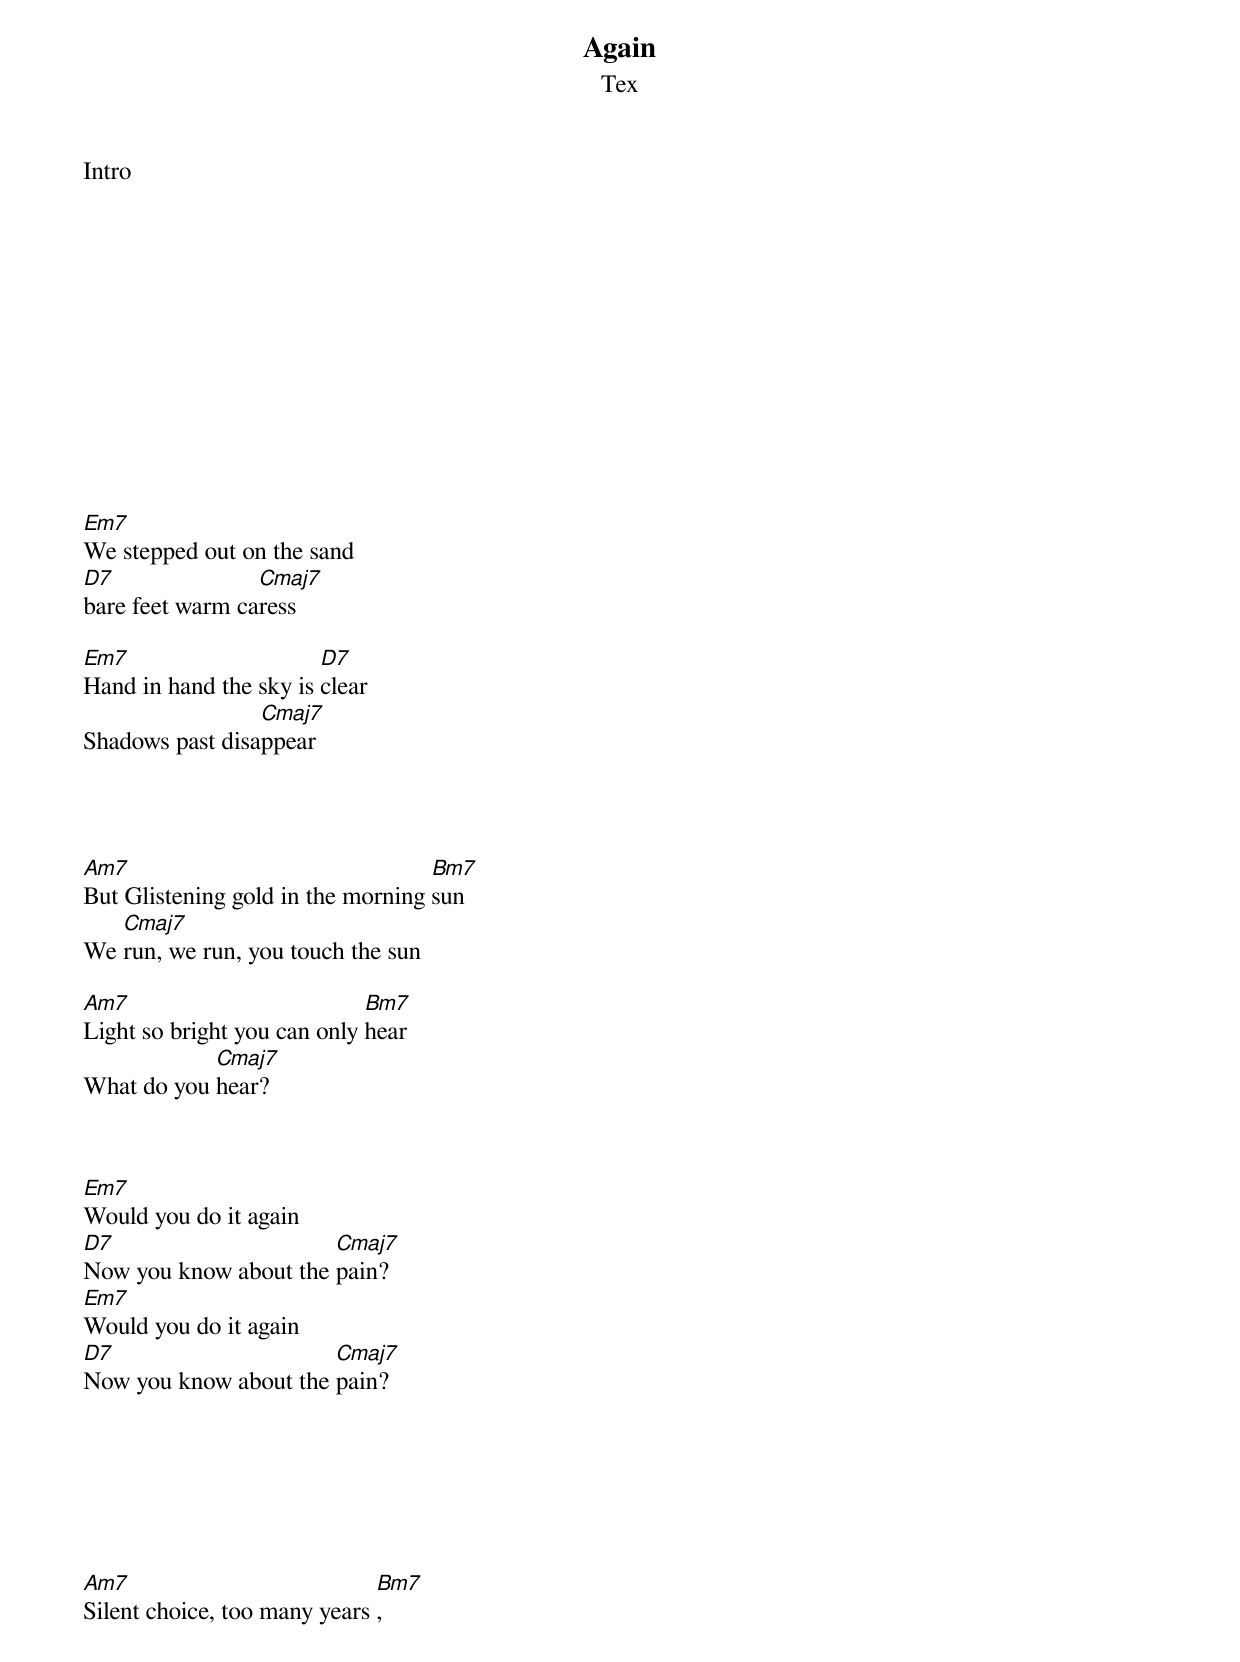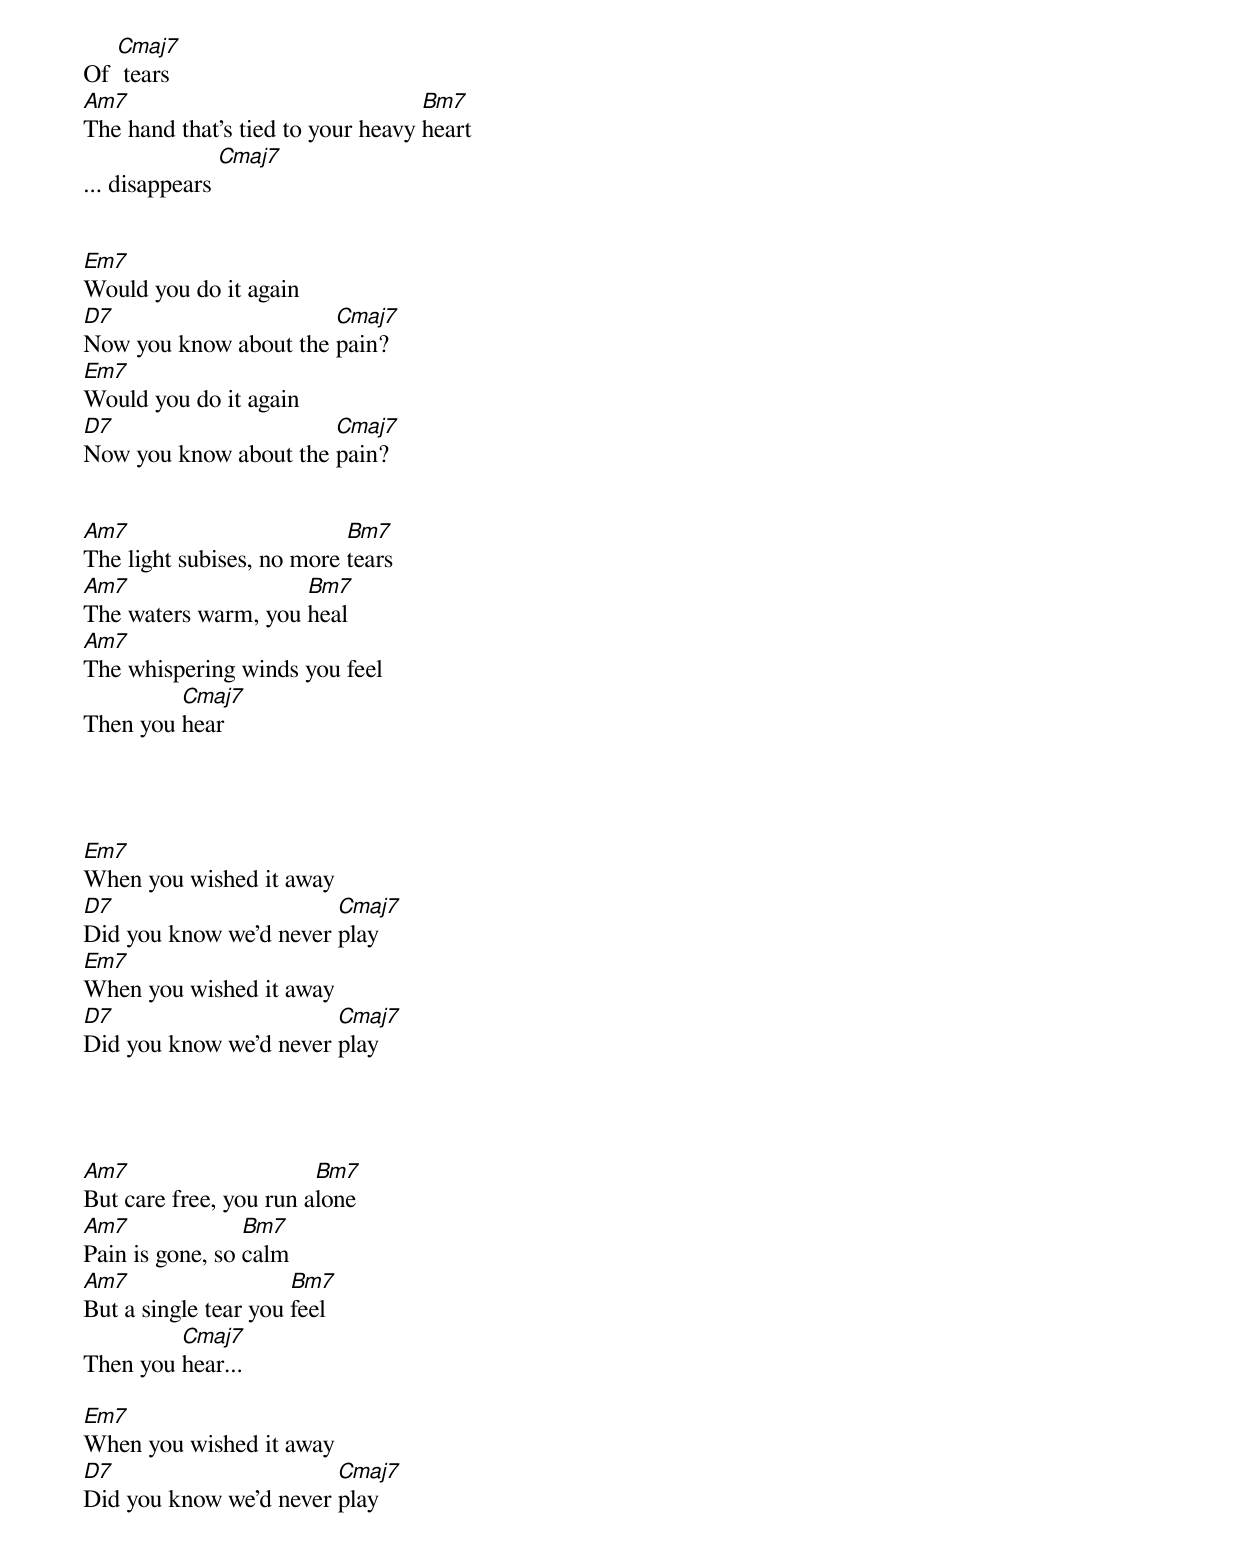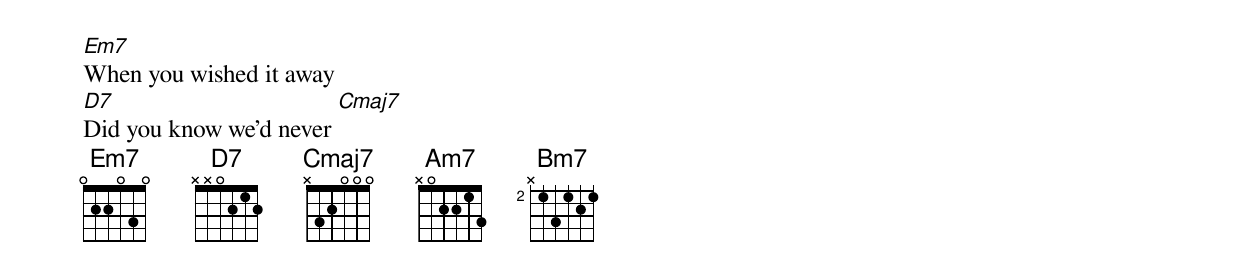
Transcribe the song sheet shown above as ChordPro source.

{t: Again}
{st: Tex}
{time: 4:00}
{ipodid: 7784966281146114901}


Intro













[Em7]We stepped out on the sand
[D7]bare feet warm ca[Cmaj7]ress

[Em7]Hand in hand the sky is [D7]clear
Shadows past disa[Cmaj7]ppear




[Am7]But Glistening gold in the morning [Bm7]sun
We [Cmaj7]run, we run, you touch the sun

[Am7]Light so bright you can only [Bm7]hear
What do you [Cmaj7]hear?



[Em7]Would you do it again
[D7]Now you know about the [Cmaj7]pain?
[Em7]Would you do it again
[D7]Now you know about the [Cmaj7]pain?







[Am7]Silent choice, too many years [Bm7],
Of [Cmaj7] tears
[Am7]The hand that’s tied to your heavy [Bm7]heart
... disappears [Cmaj7]


[Em7]Would you do it again
[D7]Now you know about the [Cmaj7]pain?
[Em7]Would you do it again
[D7]Now you know about the [Cmaj7]pain?


[Am7]The light subises, no more [Bm7]tears
[Am7]The waters warm, you [Bm7]heal
[Am7]The whispering winds you feel
Then you [Cmaj7]hear




[Em7]When you wished it away
[D7]Did you know we'd never [Cmaj7]play
[Em7]When you wished it away
[D7]Did you know we'd never [Cmaj7]play




[Am7]But care free, you run a[Bm7]lone
[Am7]Pain is gone, so [Bm7]calm
[Am7]But a single tear you [Bm7]feel
Then you [Cmaj7]hear...

[Em7]When you wished it away
[D7]Did you know we'd never [Cmaj7]play
[Em7]When you wished it away
[D7]Did you know we'd never [Cmaj7]
